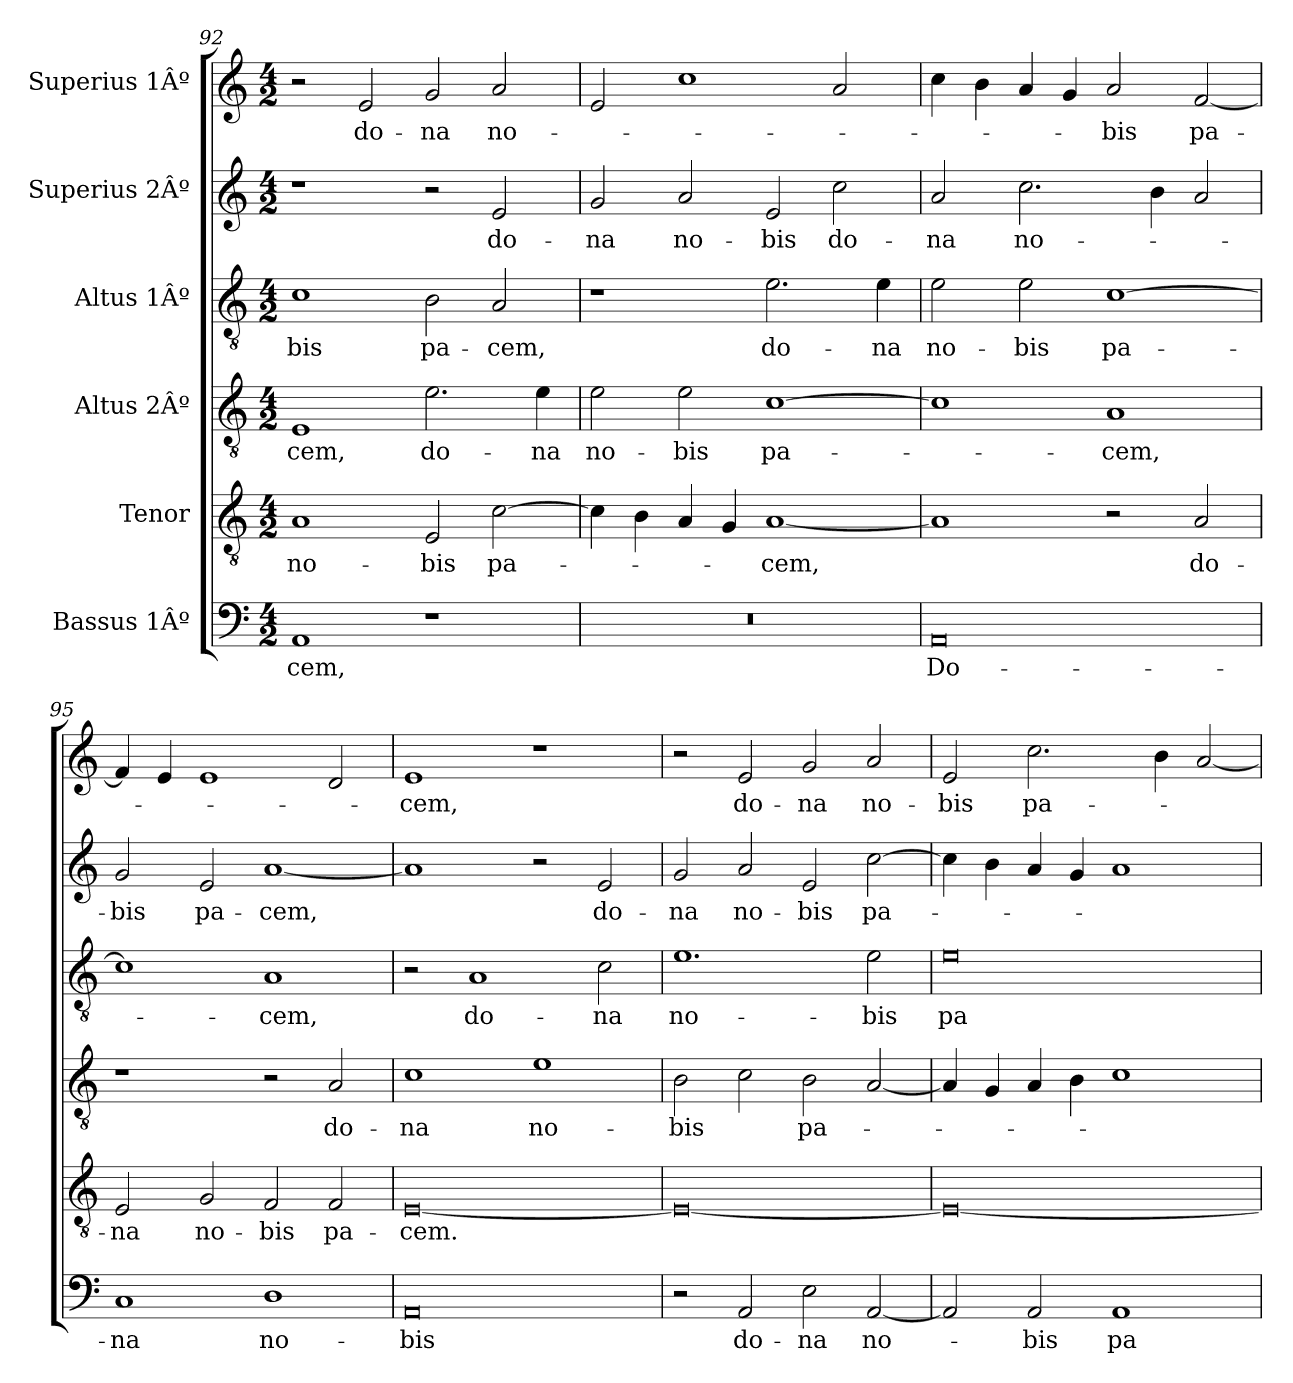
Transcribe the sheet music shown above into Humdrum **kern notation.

**kern	**text	**kern	**text	**kern	**text	**kern	**text	**kern	**text	**kern	**text
*part6	*part6	*part5	*part5	*part4	*part4	*part3	*part3	*part2	*part2	*part1	*part1
*staff6	*staff6	*staff5	*staff5	*staff4	*staff4	*staff3	*staff3	*staff2	*staff2	*staff1	*staff1
*I"Bassus 1Âº	*	*I"Tenor	*	*I"Altus 2Âº	*	*I"Altus 1Âº	*	*I"Superius 2Âº	*	*I"Superius 1Âº	*
*clefF4	*	*clefGv2	*	*clefGv2	*	*clefGv2	*	*clefG2	*	*clefG2	*
*k[]	*	*k[]	*	*k[]	*	*k[]	*	*k[]	*	*k[]	*
*M4/2	*	*M4/2	*	*M4/2	*	*M4/2	*	*M4/2	*	*M4/2	*
=92	=92	=92	=92	=92	=92	=92	=92	=92	=92	=92	=92
1AA/	-cem,	1A/	no-	1E/	-cem,	1c\	-bis	1r	.	2r	.
.	.	.	.	.	.	.	.	.	.	2e/	do-
1r	.	2E/	-bis	2.e\	do-	2B\	pa-	2r	.	2g/	-na
.	.	[2c\	pa-	.	.	2A/	-cem,	2e/	do-	2a/	no-
.	.	.	.	4e\	-na	.	.	.	.	.	.
=93	=93	=93	=93	=93	=93	=93	=93	=93	=93	=93	=93
0r	.	4c\]	.	2e\	no-	1r	.	2g/	-na	2e/	.
.	.	4B\	.	.	.	.	.	.	.	.	.
.	.	4A/	.	2e\	-bis	.	.	2a/	no-	1cc\	.
.	.	4G/	.	.	.	.	.	.	.	.	.
.	.	[1A/	-cem,	[1c\	pa-	2.e\	do-	2e/	-bis	.	.
.	.	.	.	.	.	.	.	2cc\	do-	2a/	.
.	.	.	.	.	.	4e\	-na	.	.	.	.
=94	=94	=94	=94	=94	=94	=94	=94	=94	=94	=94	=94
0AA/	Do-	1A/]	.	1c\]	.	2e\	no-	2a/	-na	4cc\	.
.	.	.	.	.	.	.	.	.	.	4b\	.
.	.	.	.	.	.	2e\	-bis	2.cc\	no-	4a/	.
.	.	.	.	.	.	.	.	.	.	4g/	.
.	.	2r	.	1A/	-cem,	[1c\	pa-	.	.	2a/	-bis
.	.	.	.	.	.	.	.	4b\	.	.	.
.	.	2A/	do-	.	.	.	.	2a/	.	[2f/	pa-
=95	=95	=95	=95	=95	=95	=95	=95	=95	=95	=95	=95
1C/	-na	2E/	-na	1r	.	1c\]	.	2g/	-bis	4f/]	.
.	.	.	.	.	.	.	.	.	.	4e/	.
.	.	2G/	no-	.	.	.	.	2e/	pa-	1e/	.
1D\	no-	2F/	-bis	2r	.	1A/	-cem,	[1a/	-cem,	.	.
.	.	2F/	pa-	2A/	do-	.	.	.	.	2d/	.
=96	=96	=96	=96	=96	=96	=96	=96	=96	=96	=96	=96
0AA/	-bis	[0E/	-cem.	1c\	-na	2r	.	1a/]	.	1e/	-cem,
.	.	.	.	.	.	1A/	do-	.	.	.	.
.	.	.	.	1e\	no-	.	.	2r	.	1r	.
.	.	.	.	.	.	2c\	-na	2e/	do-	.	.
=97	=97	=97	=97	=97	=97	=97	=97	=97	=97	=97	=97
2r	.	0E/_	.	2B\	-bis	1.e\	no-	2g/	-na	2r	.
2AA/	do-	.	.	2c\	.	.	.	2a/	no-	2e/	do-
2E\	-na	.	.	2B\	pa-	.	.	2e/	-bis	2g/	-na
[2AA/	no-	.	.	[2A/	.	2e\	-bis	[2cc\	pa-	2a/	no-
=98	=98	=98	=98	=98	=98	=98	=98	=98	=98	=98	=98
2AA/]	.	0E/_	.	4A/]	.	0e\	pa-	4cc\]	.	2e/	-bis
.	.	.	.	4G/	.	.	.	4b\	.	.	.
2AA/	-bis	.	.	4A/	.	.	.	4a/	.	2.cc\	pa-
.	.	.	.	4B\	.	.	.	4g/	.	.	.
1AA/	pa-	.	.	1c\	.	.	.	1a/	.	.	.
.	.	.	.	.	.	.	.	.	.	4b\	.
.	.	.	.	.	.	.	.	.	.	[2a/	.
=	=	=	=	=	=	=	=	=	=	=	=
*-	*-	*-	*-	*-	*-	*-	*-	*-	*-	*-	*-
